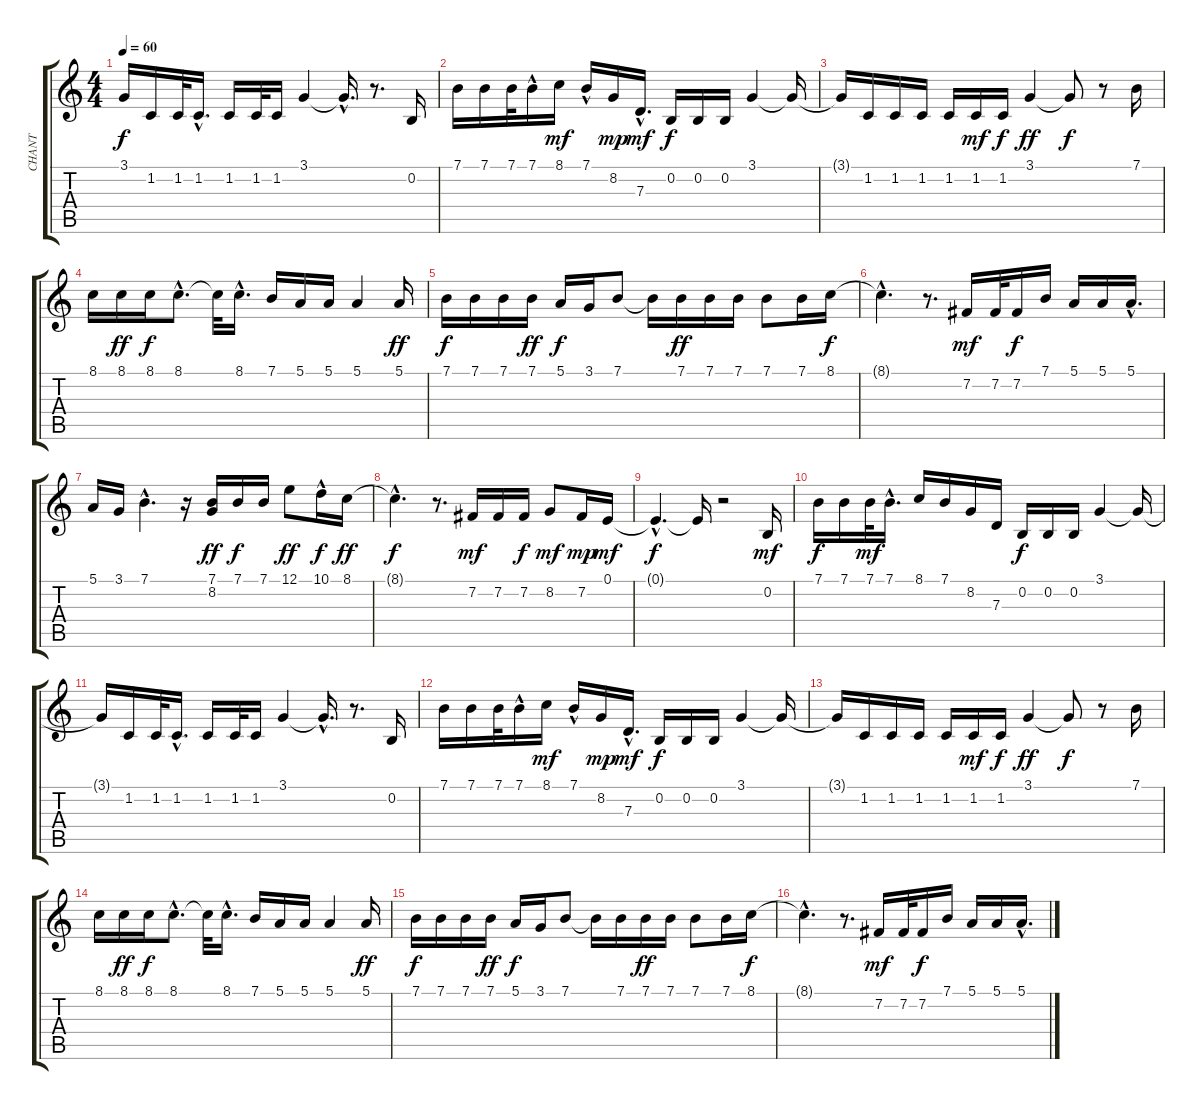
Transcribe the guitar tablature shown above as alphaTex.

\track ("CHANT" "CHANT") {instrument accordion}
\staff {score tabs}
\tuning (E4 B3 G3 D3 A2 E2) {hide}
\ts (4 4)
\tempo 60
\clef g2
\ks c
3.1{t}.16{dy f} 1.2.16 1.2.32 1.2{hac}.16{d} 1.2.16 1.2.32 1.2.16 3.1.4 3.1{hac t}.16{d} r.8{d} 0.2.16 |
7.1.16 7.1.16 7.1.32 7.1{hac}.16 8.1.16{dy mf} 7.1{hac}.16 8.2.16{dy mp} 7.3{hac}.16{d dy mf} 0.2.16{dy f} 0.2.16 0.2.16 3.1.4 3.1{t}.16 |
3.1{t}.16 1.2.16 1.2.16 1.2.16 1.2.16 1.2.16{dy mf} 1.2.16{dy f} 3.1.4{dy ff} 3.1{t}.8{dy f} r.8 7.1.16 |
8.1.16 8.1.16{dy ff} 8.1.16{dy f} 8.1{hac}.8{d} 8.1{t}.32 8.1{hac}.16{d} 7.1.16 5.1.16 5.1.16 5.1.4 5.1.16{dy ff} |
7.1.16{dy f} 7.1.16 7.1.16 7.1.16{dy ff} 5.1.16{dy f} 3.1.16 7.1.8 7.1{t}.16 7.1.16{dy ff} 7.1.16 7.1.16 7.1.8 7.1.16 8.1.16{dy f} |
8.1{hac t}.4{d} r.8{d} 7.2.16{dy mf} 7.2.32 7.2.16{dy f} 7.1.16 5.1.16 5.1.16 5.1{hac}.16{d} |
5.1.16 3.1.16 7.1{hac}.4{d} r.16 (7.1 8.2).16{dy ff} 7.1.16{dy f} 7.1.16 12.1.8{dy ff} 10.1{hac}.16{dy f} 8.1.16{dy ff} |
8.1{hac t}.4{d dy f} r.8{d} 7.2.16{dy mf} 7.2.16 7.2.16{dy f} 8.2.8{dy mf} 7.2.16{dy mp} 0.1.16{dy mf} |
0.1{hac t}.4{d dy f} 0.1{t}.16 r.2 0.2.16{dy mf} |
7.1.16{dy f} 7.1.16 7.1.32{dy mf} 7.1{hac}.16{d} 8.1.16 7.1.16 8.2.16 7.3.16 0.2.16{dy f} 0.2.16 0.2.16 3.1.4 3.1{t}.16 |
3.1{t}.16 1.2.16 1.2.32 1.2{hac}.16{d} 1.2.16 1.2.32 1.2.16 3.1.4 3.1{hac t}.16{d} r.8{d} 0.2.16 |
7.1.16 7.1.16 7.1.32 7.1{hac}.16 8.1.16{dy mf} 7.1{hac}.16 8.2.16{dy mp} 7.3{hac}.16{d dy mf} 0.2.16{dy f} 0.2.16 0.2.16 3.1.4 3.1{t}.16 |
3.1{t}.16 1.2.16 1.2.16 1.2.16 1.2.16 1.2.16{dy mf} 1.2.16{dy f} 3.1.4{dy ff} 3.1{t}.8{dy f} r.8 7.1.16 |
8.1.16 8.1.16{dy ff} 8.1.16{dy f} 8.1{hac}.8{d} 8.1{t}.32 8.1{hac}.16{d} 7.1.16 5.1.16 5.1.16 5.1.4 5.1.16{dy ff} |
7.1.16{dy f} 7.1.16 7.1.16 7.1.16{dy ff} 5.1.16{dy f} 3.1.16 7.1.8 7.1{t}.16 7.1.16 7.1.16{dy ff} 7.1.16 7.1.8 7.1.16 8.1.16{dy f} |
8.1{hac t}.4{d} r.8{d} 7.2.16{dy mf} 7.2.32 7.2.16{dy f} 7.1.16 5.1.16 5.1.16 5.1{hac}.16{d}
